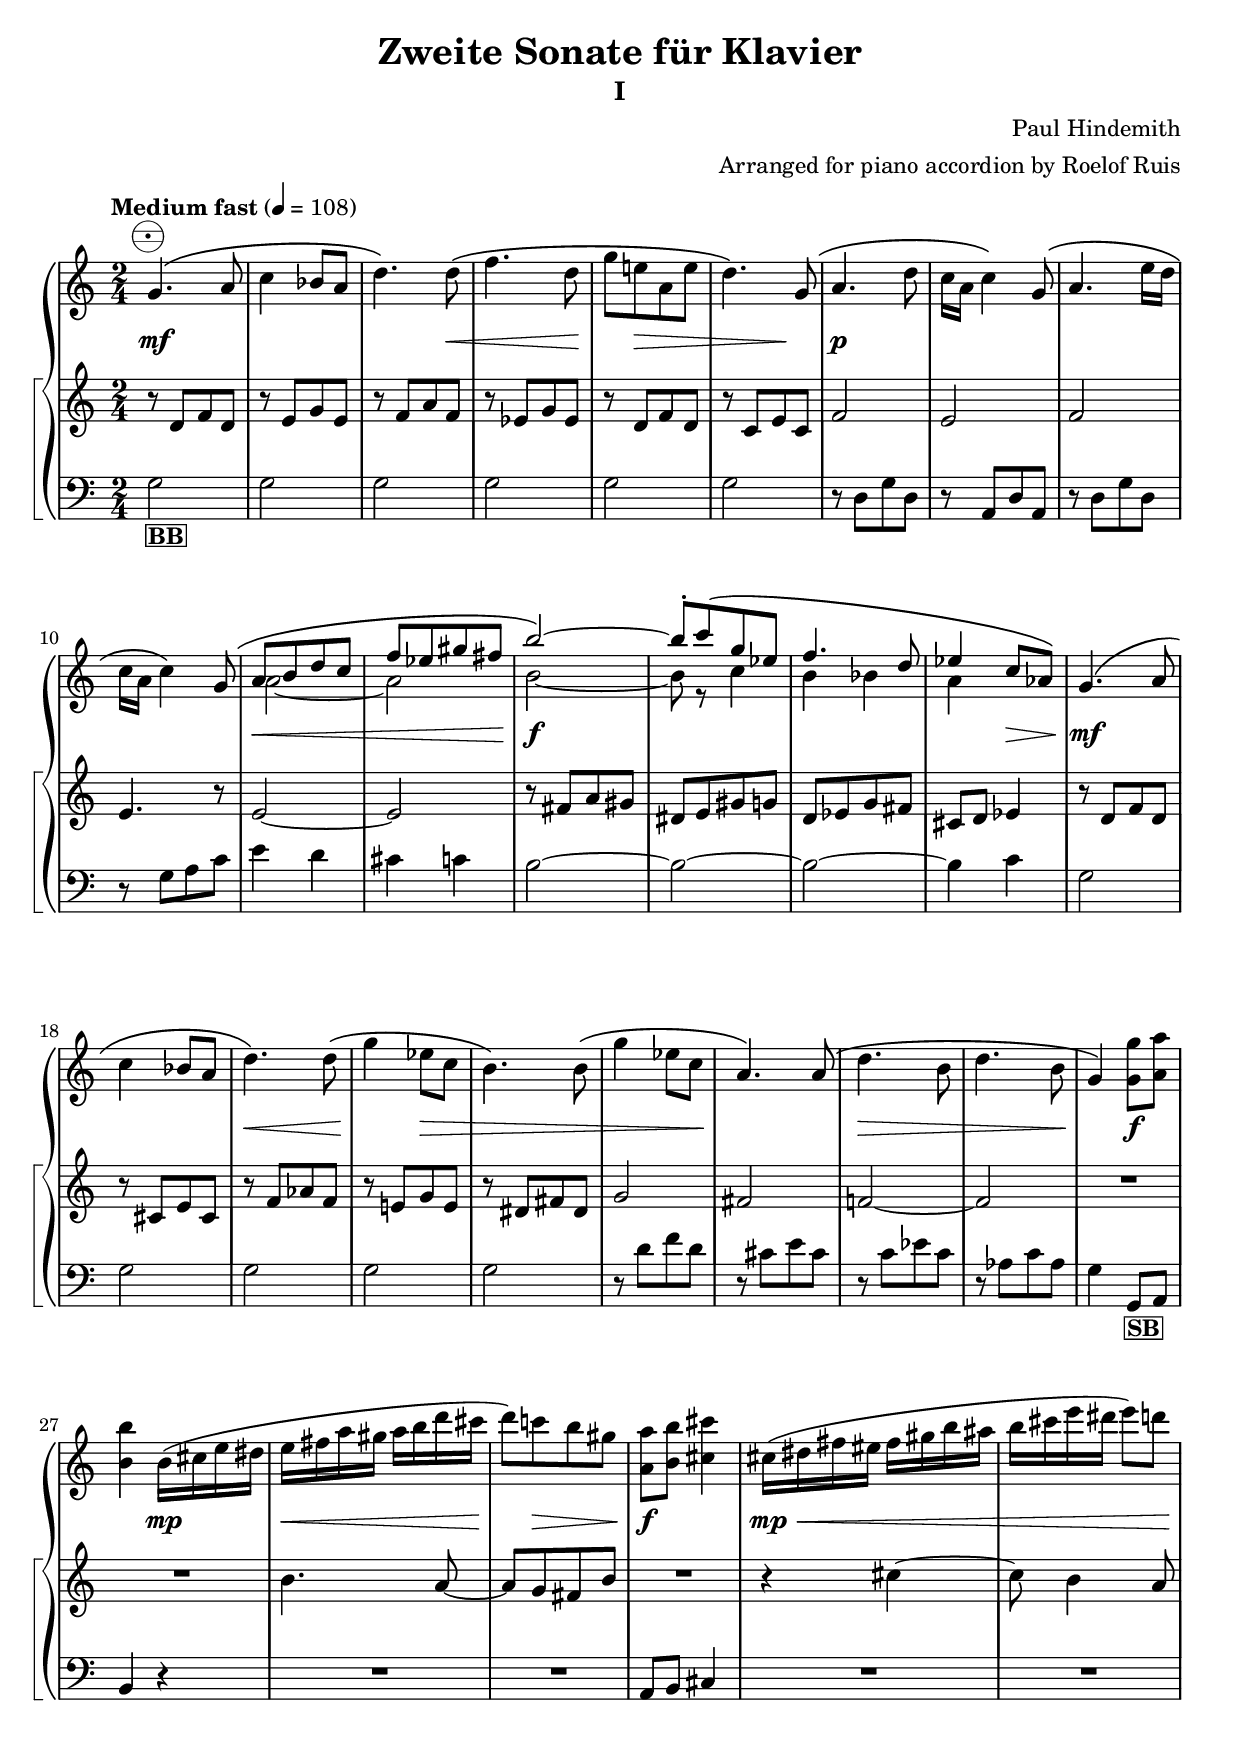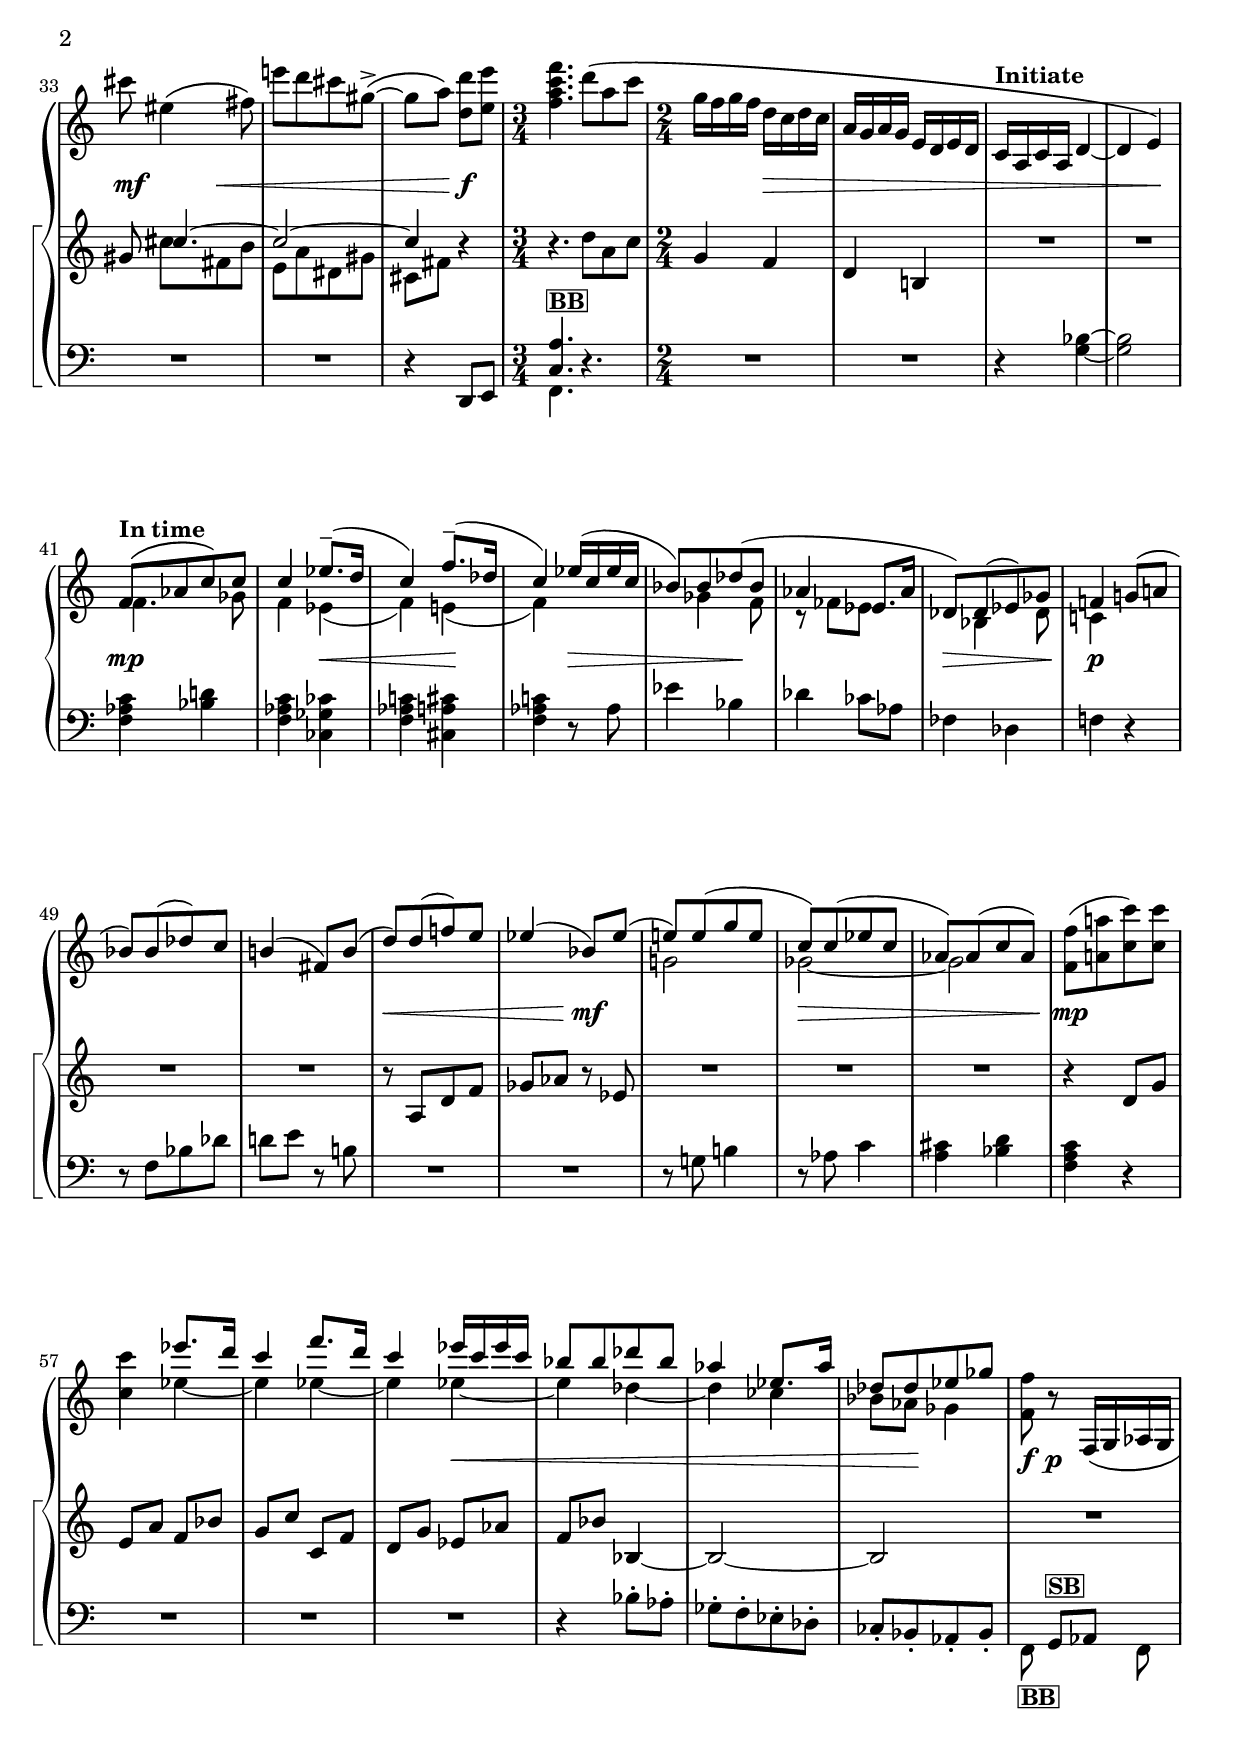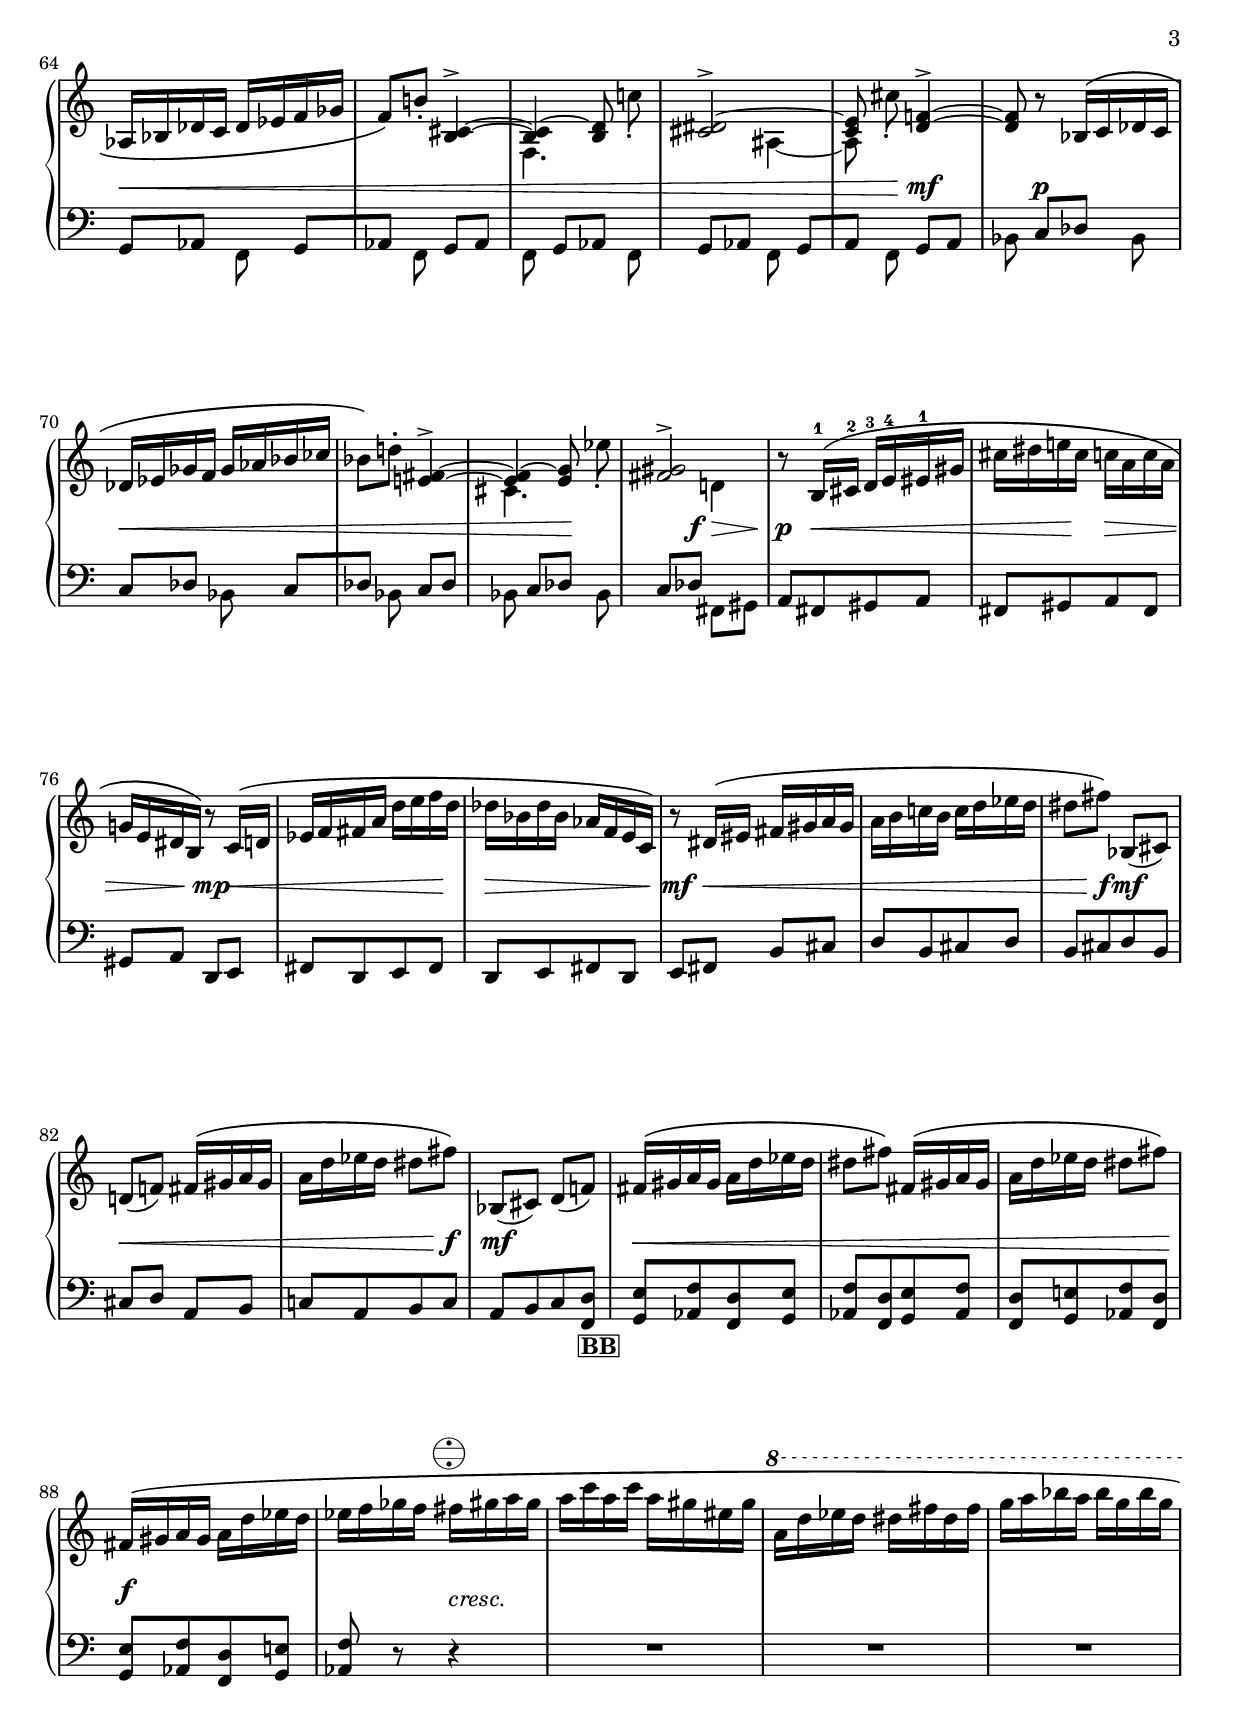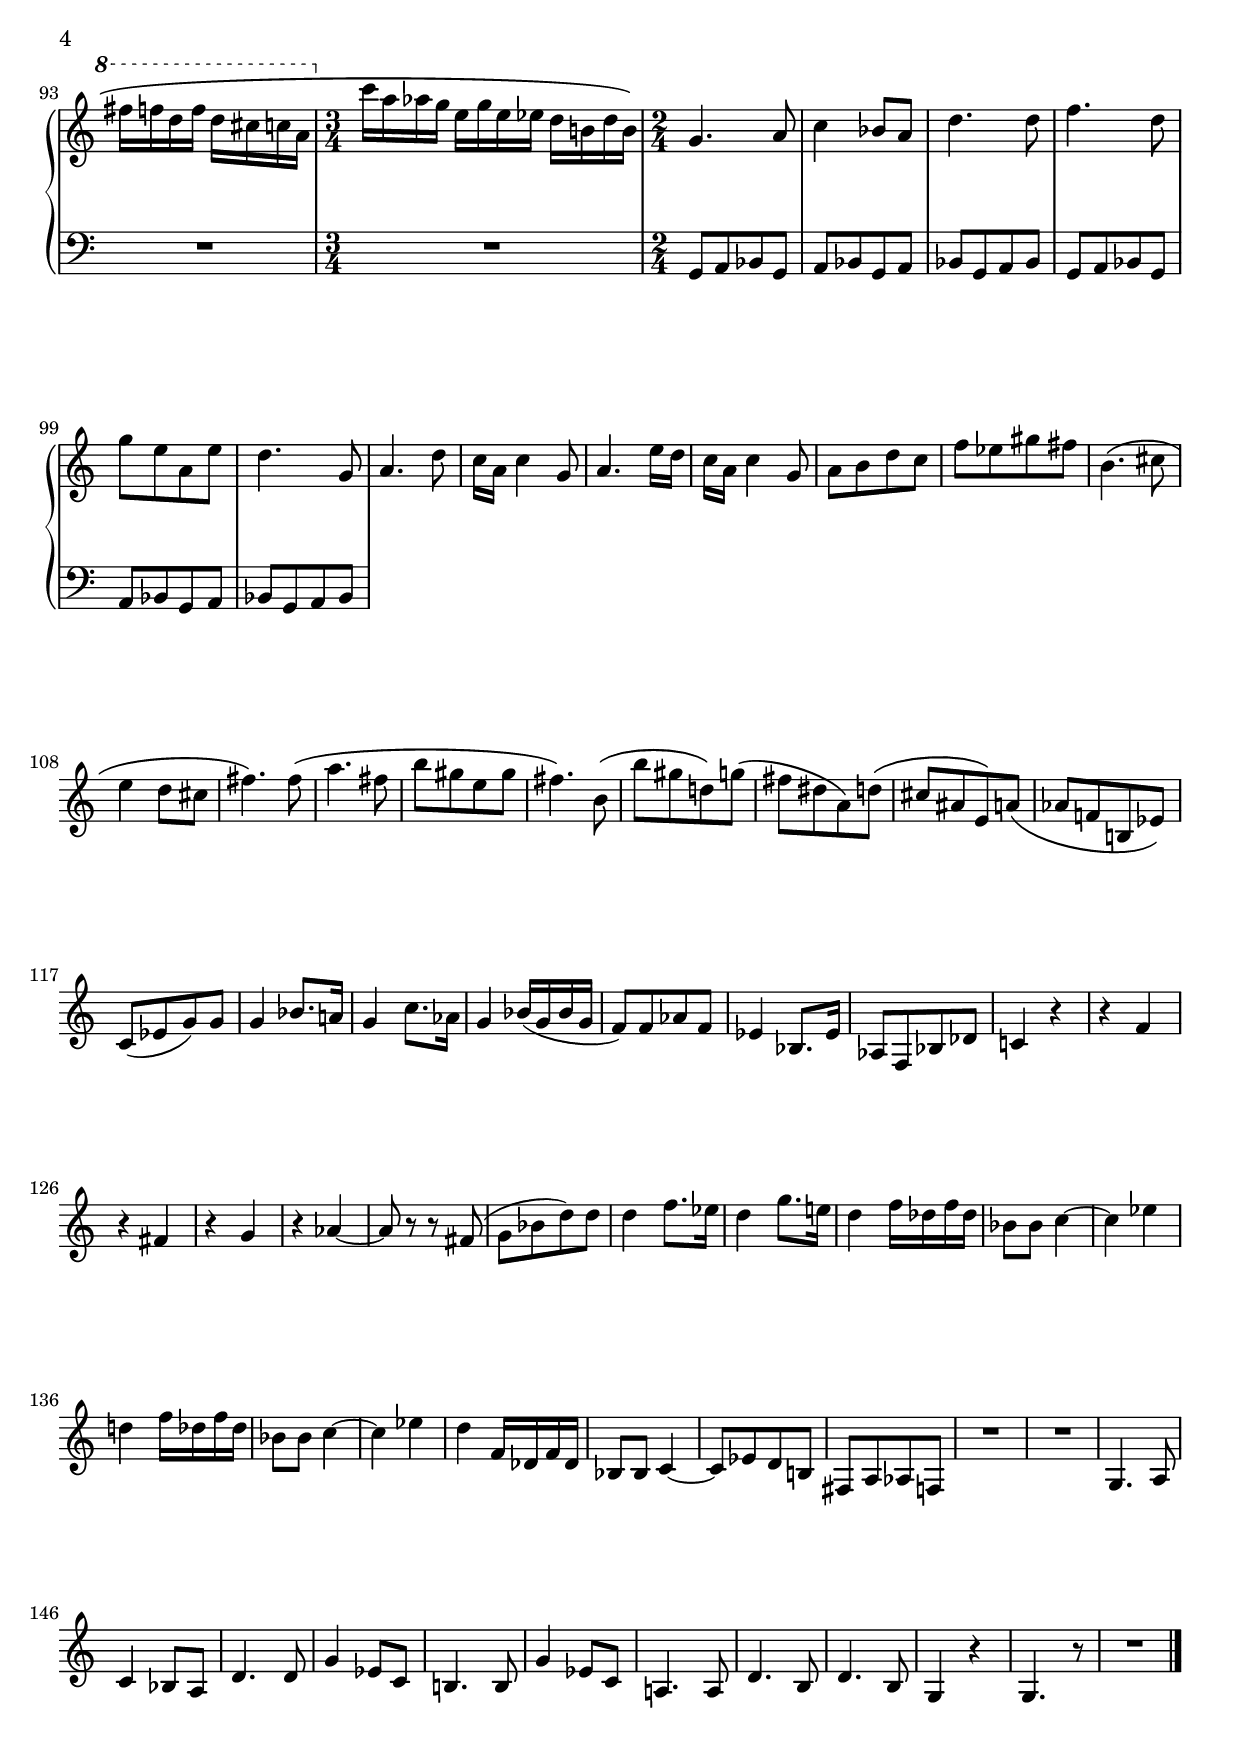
\version "2.24"

\version "2.20.0"

% ---- Bellows ----
out = ^\markup { \musicglyph #"accordion.pull" }
in = ^\markup { \musicglyph #"accordion.push" }

outsub = _\markup { \musicglyph #"accordion.pull" }
insub = _\markup { \musicglyph #"accordion.push" }

% ---- Basses ----
mj = ^\markup { \bold \magnify #0.8 { \roman M } }
mn = ^\markup { \bold \magnify #0.8 { \roman m } }
spt = ^\markup { \bold \magnify #0.8 { \roman 7 } }
vsp = ^\markup { \bold \magnify #0.8 { \roman v7 } }

bbass = _\markup {\box {\bold{BB}}}
sbass = _\markup {\box {\bold{SB}}}

% ---- Registers ----

eightva = \markup {\italic \translate #'(1.8 . 0) \raise #2 \magnify #0.8 {"8va"}}
loco    = \markup {\italic \translate #'(1.8 . 0) \raise #2 \magnify #0.8 {"loco"}}

dot = \markup {
  \musicglyph #"accordion.dot"
}

freebass = \markup {
  \musicglyph #"accordion.freebass"
}

discant = \markup {
  \musicglyph #"accordion.discant"
}

fbrega = ^\markup {
  \whiteout
  \combine
  \freebass
  \raise #1.5 \dot
}

fbregz = ^\markup {
  \whiteout
  \combine
  \freebass
  \raise #0.5 \dot
}

fbregza = ^\markup {
  \whiteout
  \combine
  \freebass
  \combine
  \raise #0.5 \dot
  \raise #1.5 \dot
}

regz = ^\markup {
  \whiteout
  \combine
  \discant
  \raise #0.5 \dot
}

regez = ^\markup {
  \whiteout
  \combine
  \discant
    \combine
    \raise #0.5 \dot
    \eightva
}

rega = ^\markup {
  \whiteout
  \combine
  \discant
  \raise #1.5 \dot
}

regzdba = ^\markup {
  \whiteout
  \combine
  \discant
  \combine
    \raise #0.5 \dot
    \combine
      \raise #1.5 \dot
      \translate #'(-1 . 0) \raise #1.5 \dot
}

regdbav = ^\markup {
  \whiteout
  \combine
  \discant
  \combine
    \raise #2.5 \dot
    \combine
      \raise #1.5 \dot
      \translate #'(-1 . 0) \raise #1.5 \dot
}

regav = ^\markup {
  \whiteout
  \combine
  \discant
  \combine
    \raise #2.5 \dot
    \raise #1.5 \dot
}

regdbaz = ^\markup {
  \whiteout
  \combine
  \discant
  \combine
    \raise #0.5 \dot
    \combine
      \raise #1.5 \dot
      \translate #'(-1 . 0) \raise #1.5 \dot
}

regdba = ^\markup {
  \whiteout
  \combine
  \discant
  \combine
    \raise #1.5 \dot
    \translate #'(-1 . 0) \raise #1.5 \dot
}

regza = ^\markup {
  \whiteout
  \combine
  \discant
  \combine
    \raise #0.5 \dot
    \raise #1.5 \dot
}

regeza = ^\markup {
  \whiteout
  \combine
  \discant
  \combine
    \raise #0.5 \dot
    \combine
      \raise #1.5 \dot
      \eightva
}

regzv = ^\markup {
  \whiteout
  \combine
  \discant
  \combine
    \raise #0.5 \dot
    \raise #2.5 \dot
}

regzav = ^\markup {
  \whiteout
  \combine
  \discant
  \combine
    \raise #2.5 \dot
    \combine
      \raise #1.5 \dot
      \raise #0.5 \dot
}

regezv = ^\markup {
  \whiteout
  \combine
  \discant
  \combine
    \raise #0.5 \dot
    \combine
      \raise #2.5 \dot
      \eightva
}

regzacv = ^\markup {
  \whiteout
  \combine
  \discant
  \combine
    \raise #2.5 \dot
    \combine
      \translate #'(-1 . 0) \raise #1.5 \dot
      \raise #0.5 \dot
}

regzacvl = ^\markup {
  \whiteout
  \combine
  \discant
  \combine
    \raise #2.5 \dot
    \combine
      \translate #'(-1 . 0) \raise #1.5 \dot
      \combine
        \raise # 0.5 \dot
        \loco
}

regzdbav = ^\markup {
  \whiteout
  \combine
  \discant
  \combine
    \raise #2.5 \dot
    \combine
      \raise #1.5 \dot
      \combine
      \translate #'(-1 . 0) \raise #1.5 \dot
      \raise #0.5 \dot
}









% ---- Other functionality ----

simile = \markup "simile"
subp = _\markup{ \italic sub \dynamic p }


globalOptions = {
  \numericTimeSignature
  \tempo \markup { \bold Medium fast } 4 = 108
  \time 2/4
  \set Timing.baseMoment = #(ly:make-moment 2/4)
  \key c \major
}

rightHand = \relative c'' {
  \globalOptions
  \clef treble
  
  g4.\(\rega a8 |
  c4 bes8 a |
  d4.\) d8\( |
  f4. d8 |
  g e! a, e' |
  d4.\) g,8\( |
  a4. d8 |
  c16 a c4\) g8\( |
  a4. e'16 d |
  c16 a c4\)
  << { 
    g8\( 
    a8 b d c |
    f8 es gis fis 
    b2~\)
    b8-. c\( g es |
    f4. d8 |
    es4 c8 as\) |
  } \\ { 
    s8 
    a2~ 
    a2 
    b2~ 
    b8 r8 c4 
    b4 bes
    a s4
  } >> |
  
  g4.\( a8 |
  c4 bes8 a |
  d4.\) d8\( |
  g4 es8 c |
  b4.\) b8\( |
  g'4 es8 c |
  a4.\) a8\( |
  d4. b8 |
  d4. b8 |
  g4\) <g g'>8 <a a'>8 |
  <b b'>4 b16\( cis e dis |
  e[ fis a gis] a[ b d cis] |
  d8\) c! b gis |
  <a, a'>8 <b b'> <cis cis'>4 |
  cis16[\( dis fis eis] fis[ gis b ais] |
  b[ cis e dis] e8\) d |
  cis8 eis,4\( fis8\) |
  e'!8 d cis gis->~\( |
  gis8 a\) <d, d'>8[ <e e'>] |
  \time 3/4
  <f a c f>4. d'8\( a c |
  \time 2/4
  \set Timing.baseMoment = #(ly:make-moment 2/4)
  g16[ f g f] d[ c d c] |
  a[ g a g] e d e d] |
  c[^\markup { \bold "Initiate" } a c a] d4~ |
  d4 e\) |
  \break
  << {
    f8\(^\markup { \bold "In time" } as c\) c |
    c4 es8.--( d16 |
    c4) f8.--( des16 |
    c4) es16( c es c |
    bes8) bes des( bes |
    as4 es8. as16 |
    des,8) des( es) ges |
    f!4 g!8( a! |
    bes8) bes( des) c |
    b!4( fis8) b( |
    d8) d( f!) e |
    es4( bes8) es( |
    e!8) e( g e |
    c8) c( es c |
    as8) as( c as) 
  } \\ {
    f4. ges8 |
    f4 es( |
    f) e!( |
    f) s4 |
    s8 ges4 f8 |
    r8 fes es s8 |
    s8 bes4 des8 |
    c!4 s4 |
    s2
    s2
    s2
    s2
    g'!2
    ges2~ |
    ges |
  } >>
  <f f'>8( <a! a'!> <c c'>) <c c'> |
  <c c'>4 
  << {
    es'8. d16 |
    c4 f8. d16 |
    c4 es16 c es c |
    bes8 bes des bes |
    as4 es8. as16 |
    des,8 des es ges |
  } \\ {
    es4~ |
    es4 es~ |
    es4 es~ |
    es4 des~ |
    des ces |
    bes8 as ges4 |
  } >>
  <f f'>8 r8 f,16\( g as g |
  as16[ bes des c] des[ es f ges] |
  f8\) b!-.
  << {
    <b,~ cis~>4-> |
    <b~ cis>4 <b d>8 s8 |
    <cis~ dis>2-> |
    <cis e>8 s8 <d~ f!~>4-> |
    <d f>8
  } \\ {
    s4 |
    f,4. c''!8-. |
    s4 ais,~ |
    ais8\noBeam cis'-. s4 |
    s8
  } >>
  r8 bes,16\( c des c |
  des16[ es ges f] ges[ as bes ces] |
  bes8\) d!-. 
  << {
    <e,!~ fis~>4-> |
    <e~ fis>4 <e g>8 s8 |
    <fis gis>2-> |
  } \\ {
    s4 |
    cis4. es'8-. |
    s4 d,!4 |
  } >> 
  r8 b16-1[\( cis-2] d-3[ e-4 eis-1 gis] |
  cis[ dis e! cis] c![ a c a] |
  g!16 e dis b\) r8 c16\( d |
  es[ f fis a] d[ e f d] |
  des[ bes des bes] as[ f e c]\) |
  r8 dis16\([ eis] fis[ gis a gis] |
  a16[ b c! b] c[ d es d] |
  dis8[ fis\)] bes,,[( cis]) |
  d!8( f!) fis16[\( gis a gis] |
  a16[ d es d] dis8[ fis]\) |
  bes,,8[( cis]) d[( f!]) |
  fis16[\( gis a gis] a[ d es d] |
  dis8[ fis]\) fis,16[\( gis a gis] |
  a16[ d es d] dis8[ fis]\) |
  fis,16[\( gis a gis] a[ d es d] |
  es16[ f ges f] fis[\regzv gis a gis] |
  a[ c a c] a[ gis eis gis] |
  \ottava 1
  a[ d es d] dis[ fis dis fis] |
  g[ a bes a] bes[ g bes g] |
  fis[ f d f] d[ cis c a] |
  \time 3/4
  \ottava 0
  c16[ a as g] e[ g e es] d[ b! d b]\) |
  \time 2/4
  \set Timing.baseMoment = #(ly:make-moment 2/4)
  g4. a8 |
  c4 bes8 a |
  d4. d8 |
  f4. d8 |
  g8 e a, e' |
  d4. g,8 |
  a4. d8 |
  c16 a c4 g8 |
  a4. e'16 d |
  c16 a c4 g8 |
  a8 b d c |
  f es gis fis |
  b,4.\( cis8 |
  e4 d8 cis |
  fis4.\) fis8\( |
  a4. fis8 |
  b8 gis e gis |
  fis4.\) b,8\( |
  b'8 gis d!\) g!\( |
  fis dis a\) d!\( |
  cis ais e\) a!\( |
  as f! b,! es\) |
  c8( es g) g |
  g4 bes8. a!16 |
  g4 c8. as16 |
  g4 bes16( g bes g |
  f8) f as f |
  es4 bes8. es16 |
  as,8 f bes des |
  c!4 r4 |
  r4 f4 |
  r4 fis4 |
  r4 g4 |
  r4 as4~ |
  as8 r8 r fis( |
  g bes d) d |
  d4 f8. es16 |
  d4 g8. e!16 |
  d4 f16 des f des |
  bes8 bes c4~ |
  c4 es |
  d!4 f16 des f des |
  bes8 bes c4~ |
  c4 es |
  d4 f,16 des f des |
  bes8 bes c4~ |
  c8 es d b! |
  fis a as f! |
  R2
  R2 
  g4. a8 |
  c4 bes8 a |
  d4. d8 |
  g4 es8 c |
  b!4. b8 |
  g'4 es8 c |
  a!4. a8 |
  d4. b8 |
  d4. b8 |
  g4 r4 |
  g4. r8 |
  R2 |
  
  \bar "|."
  
}

leftHandTreble = \relative c' {
  \globalOptions
  \clef treble
  
  r8 d f d |
  r8 e g e |
  r8 f a f |
  r8 es g es |
  r8 d f d |
  r8 c e c |
  f2 |
  e2 |
  f2 |
  e4. r8 |
  e2~ e2 |
  r8 fis a gis |
  dis e gis g |
  d es g fis |
  cis d es4 |
  r8 d f d |
  r8 cis e cis |
  r8 f as f |
  r8 e! g e |
  r8 dis fis dis |
  g2 |
  fis2 |
  f!2~ |
  f2 |
  R2 |
  R2 |
  b4. a8~ |
  a g fis b |
  R2 |
  r4 cis4~ |
  cis8 b4 a8 |
  gis8 << { cis4.~ cis2~ cis4 } \\ { cis8 fis, b e, a dis, gis cis,[ fis] } >> 
  r4 |
  \time 3/4
  r4. d'8 a c |
  \time 2/4
  \set Timing.baseMoment = #(ly:make-moment 2/4)
  g4 f |
  d b! |
  R2 |
  R2 |
  R2 |
  R2 |
  R2 |
  R2 |
  R2 |
  R2 |
  R2 |
  R2 |
  R2 |
  R2 |
  r8 a8 d f |
  ges8 as8 r8 es |
  R2 |
  R2 |
  R2 |
  r4 d8 g |
  e[ a] f[ bes] |
  g[ c] c,[ f] |
  d[ g] es[ as] |
  f[ bes] bes,4~ |
  bes2~ |
  bes2 |
  R2 |
  R2
  R2
  R2
  R2
  R2
  R2
  R2
  R2
  R2
  R2
  R2
  R2
  R2
  R2
  R2
  R2
  R2
  R2
  R2
  R2
  R2
  R2
  R2
  R2
  R2
  R2
  
  
}

leftHandBass = \relative c' {
  \globalOptions
  \clef bass

  g2\bbass |
  g2 |
  g2 |
  g2 |
  g2 |
  g2 |
  r8 d g d |
  r8 a d a |
  r8 d g d |
  r8 g a c |
  e4 d cis c |
  b2~ |
  b2~ |
  b2~ |
  b4 c4 |
  g2 |
  g2 |
  g2 |
  g2 |
  g2 |
  r8 d' f d |
  r8 cis e cis |
  r8 c es c |
  r8 as c as |
  g4 g,8\sbass a |
  b4 r4 |
  R2
  R2
  a8 b cis4 |
  R2 |
  R2 |
  R2 |
  R2 |
  r4 d,8 e |
  \time 3/4
  << <c' a'>4.^\bbass \\ f,4. >> r4.
  \time 2/4
  \set Timing.baseMoment = #(ly:make-moment 2/4)
  R2
  R2
  r4 <g'~ bes~> |
  <g bes>2 |
  
  <f as c>4 <bes d!> |
  <f as c> <ces ges' ces> |
  <f as c!> <cis a'! cis> |
  <f as c!> r8 as8 |
  es'4 bes |
  des4 ces8 as |
  fes4 des |
  f!4 r4 |
  r8 f bes des |
  d!8 e r8 b! |
  R2 |
  R2 |
  r8 g! b!4 |
  r8 as8 c4 |
  <a cis>4 <bes d> |
  <f a c>4 r4 |
  R2 |
  R2 |
  R2 |
  r4 bes8-. as-. |
  ges8-. f-. es-. des-. |
  ces-. bes-. as-. bes-. |
  << {
    s8 g8^\markup {\box {\bold{SB}}} as s8
    g8 as s8 g[ |
    as] s8 g as |
    s8 g as s8 |
    g as s8 g[ |
    a] s8 g a |
    s8 c des s8 |
    c des s8 c[ |
    des] s8 c des |
    s8 c8 des s8 |
    c8 des s4 |
  } \\ {
    f,8\bbass s4 f8 |
    s4 f8 s8 |
    s8 f8 s4 |
    f8 s4 f8 |
    s4 f8 s8 |
    s8 f8 s4 |
    bes8 s4 bes8 |
    s4 bes8 s8 |
    s8 bes8 s4 |
    bes8 s4 bes8 |
    s4 fis8 gis |
  } >>
  a fis gis a |
  fis gis a fis |
  gis[ a] d,[ e] |
  fis d e fis |
  d e fis d |
  e[ fis] b[ cis] |
  d b cis d |
  b cis d b |
  cis[ d] a[ b] |
  c! a b c |
  a b c <f, d'>8\bbass |
  <g e'>8 <as f'> <f d'> <g e'> |
  <as f'> <f d'> <g e'> <as f'> |
  <f d'> <g e'!> <as f'> <f d'> |
  <g e'> <as f'> <f d'> <g e'!> |
  <as f'> r8 r4 |
  R2
  R2
  R2
  R2
  \time 3/4
  R2.
  \time 2/4
  \set Timing.baseMoment = #(ly:make-moment 2/4)
  g8 a bes g |
  a bes g a |
  bes g a bes |
  g a bes g |
  a bes g a |
  bes g a bes |
  
}

dynamicsStaff = \new Dynamics {
  \time 2/4
  
  s2\mf
  s2
  s4. s8\<
  s4. s8\!
  s8 s4.\>
  s4 s4\!
  s2\p
  s2 
  s2 
  s2
  s2\<
  s2
  s2\!\f
  s2
  s2
  s4 s4\>
  s2\!\mf
  s2
  s2\<
  s4\! s4\>
  s2
  s2
  s2\!
  s2\>
  s2
  s4\! s4\f
  s4 s4\mp
  s2\<
  s8\! s4.\>
  s2\!\f
  s2\mp\<
  s2
  s4\!\mf s4\<
  s2
  s4 s4\!\f
  \time 3/4
  s2.
  \time 2/4
  s4 s4\>
  s2
  s2
  s4 s4\!
  s2\mp
  s4 s4\<
  s4 s4\!
  s4 s4\>
  s4 s4\!
  s2
  s2\>
  s2\!\p
  s2
  s2
  s2\<
  s4 s4\!\mf
  s2
  s2\>
  s2
  s2\!\mp
  s2
  s2
  s4 s4\<
  s2
  s2
  s8 s8\! s4
  s8\f s8\p s4
  s2\< 
  s2
  s2
  s2
  s4 s4\!\mf
  s8 s8\p s4
  s2\<
  s2 
  s4 s4\!
  s8 s8\f\> s4
  s8\!\p s4.\<
  s8 s8\! s8\> s8
  s4 s8\!\mp s8\<
  s4. s8\!
  s2\>
  s8\!\mf s8\< s4
  s2
  s8 s8\!\f s4\mf
  s2\<
  s4. s8\!\f
  s2\mf
  s2\<
  s2
  s2
  s2\!\f
  s4 s4_\markup { \italic "cresc." }
  
}

\book {
  \bookpart {
    \header {
      title = "Zweite Sonate für Klavier"
      composer = "Paul Hindemith"
      arranger = "Arranged for piano accordion by Roelof Ruis"
      subtitle = "I"
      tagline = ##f
    }
  
    \paper {
      indent = 0.0
      ragged-last-bottom = ##f
    }
  
    \score {
      \new PianoStaff <<
        \new Staff = "right" \rightHand
        \dynamicsStaff
        \new StaffGroup <<
          \set StaffGroup.systemStartDelimiter = #'SystemStartSquare
          \new Staff = "leftTreble" { \leftHandTreble }
          \new Staff = "leftBass" { \leftHandBass }
        >>
      >>
  
      \layout {
        \context {
          \PianoStaff
          \RemoveEmptyStaves
          \remove Keep_alive_together_engraver
        }
      }
    }
  }
  
  \bookpart {
    \header {
      subtitle = "II"
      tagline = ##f
    }
    
    \paper {
      indent = 0.0
    }
    
    \score {
      c
      
      \layout {
      
      }
    }
  }
}
